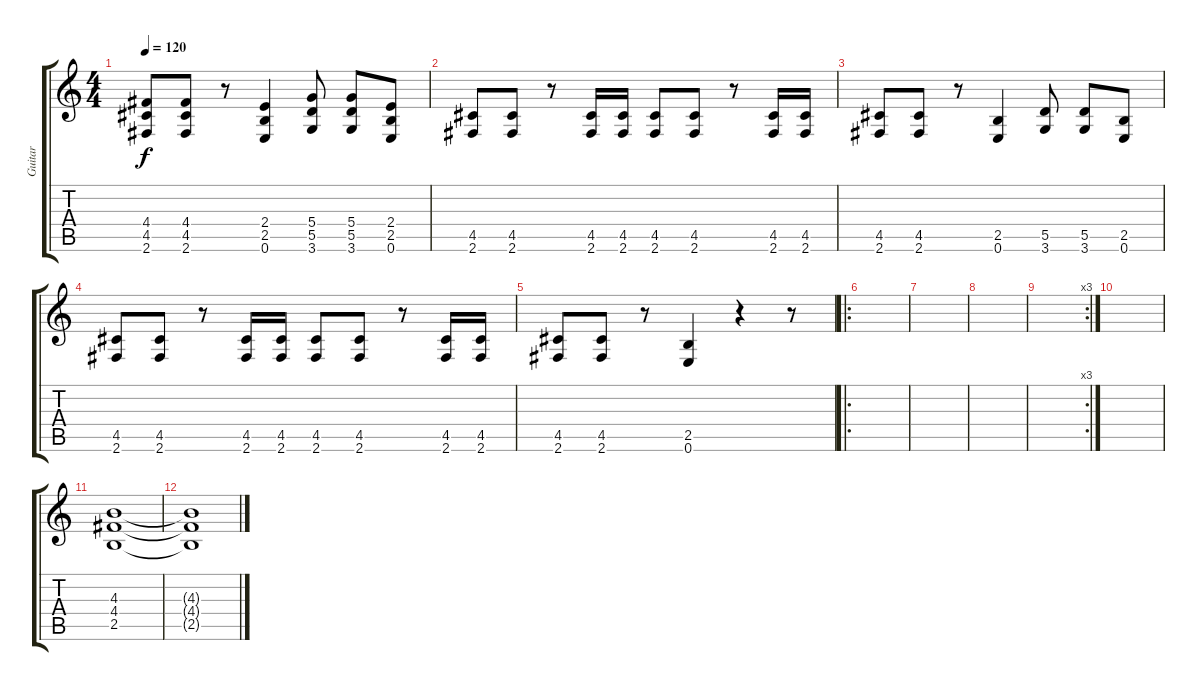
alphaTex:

\track ("Guitar" "Guitar") {instrument overdrivenguitar}
\staff {score tabs}
\tuning (E4 B3 G3 D3 A2 E2) {hide}
\ts (4 4)
\tempo 120
\clef g2
\ks c
(4.4 4.5 2.6).8{dy f} (4.4 4.5 2.6).8 r.8 (2.4 2.5 0.6).4 (5.4 5.5 3.6).8 (5.4 5.5 3.6).8 (2.4 2.5 0.6).8 |
(4.5 2.6).8 (4.5 2.6).8 r.8 (4.5 2.6).16 (4.5 2.6).16 (4.5 2.6).8 (4.5 2.6).8 r.8 (4.5 2.6).16 (4.5 2.6).16 |
(4.5 2.6).8 (4.5 2.6).8 r.8 (2.5 0.6).4 (5.5 3.6).8 (5.5 3.6).8 (2.5 0.6).8 |
(4.5 2.6).8 (4.5 2.6).8 r.8 (4.5 2.6).16 (4.5 2.6).16 (4.5 2.6).8 (4.5 2.6).8 r.8 (4.5 2.6).16 (4.5 2.6).16 |
(4.5 2.6).8 (4.5 2.6).8 r.8 (2.5 0.6).4 r.4 r.8 |
\ro
|
|
|
\rc 3
|
|
(4.3 4.4 2.5).1 |
(4.3{t} 4.4{t} 2.5{t}).1
